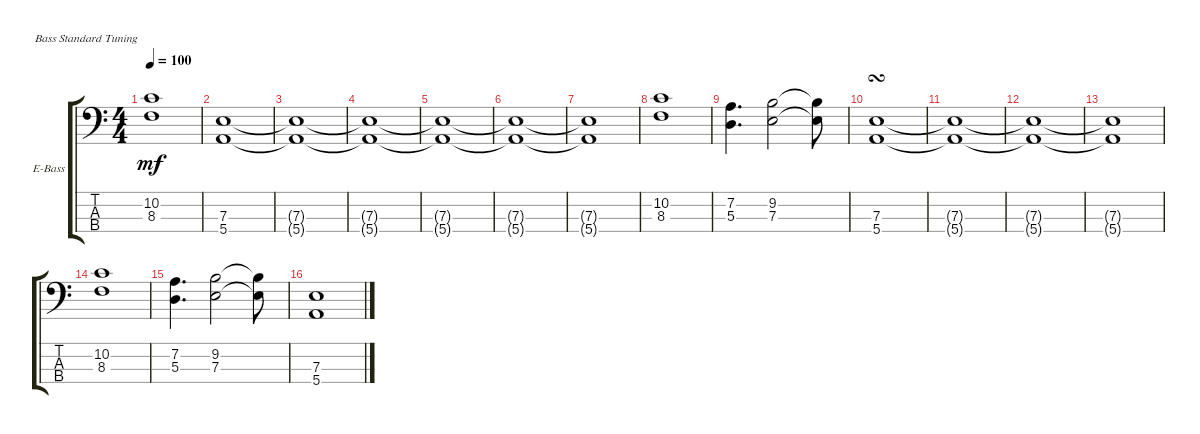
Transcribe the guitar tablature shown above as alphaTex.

\defaultSystemsLayout 4
\bracketExtendMode groupsimilarinstruments
\firstSystemTrackNameOrientation horizontal
\otherSystemsTrackNameOrientation horizontal
\track ("Synth Bass" "E-Bass") {instrument electricbassfinger}
\staff {score tabs}
\tuning (G2 D2 A1 E1)
\ts (4 4)
\tempo 100
\clef f4
\ks c
(8.3 10.2).1{dy mf} |
(7.3 5.4).1 |
(7.3{t} 5.4{t}).1 |
(7.3{t} 5.4{t}).1 |
(7.3{t} 5.4{t}).1 |
(7.3{t} 5.4{t}).1 |
(7.3{t} 5.4{t}).1 |
(8.3 10.2).1 |
(5.3 7.2).4{d} (7.3 9.2).2 (7.3{t} 9.2{t}).8 |
(7.3 5.4{turn}).1 |
(7.3{t} 5.4{t}).1 |
(7.3{t} 5.4{t}).1 |
(7.3{t} 5.4{t}).1 |
(8.3 10.2).1 |
(5.3 7.2).4{d} (7.3 9.2).2 (7.3{t} 9.2{t}).8 |
(7.3 5.4).1
